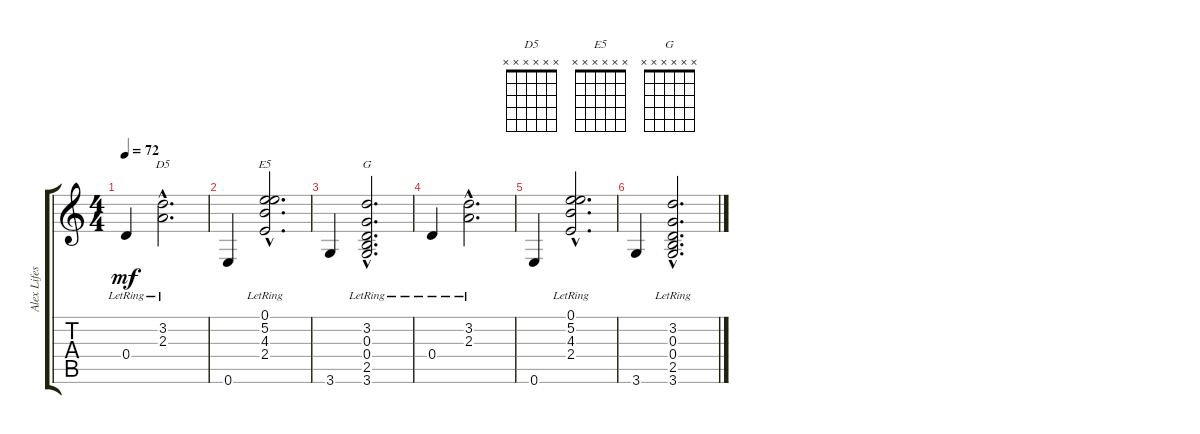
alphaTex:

\track ("Alex Lifeson 2" "Alex Lifes") {instrument overdrivenguitar}
\staff {score tabs}
\tuning (E4 B3 G3 D3 A2 E2) {hide}
\chord ("D5" x x x x x x) {firstfret 0}
\chord ("E5" x x x x x x) {firstfret 0}
\chord ("G" x x x x x x) {firstfret 0}
\ts (4 4)
\tempo 72
\clef g2
\ks c
0.4{lr}.4{dy mf} (3.2{hac lr} 2.3{hac lr}).2{d ch "D5"} |
0.6.4 (0.1{hac lr} 5.2{hac lr} 4.3{hac lr} 2.4{hac lr}).2{d ch "E5"} |
3.6.4 (3.2{hac lr} 0.3{hac lr} 0.4{hac lr} 2.5{hac} 3.6{hac}).2{d ch "G"} |
0.4{lr}.4 (3.2{hac lr} 2.3{hac lr}).2{d} |
0.6.4 (0.1{hac lr} 5.2{hac lr} 4.3{hac lr} 2.4{hac lr}).2{d} |
3.6.4 (3.2{hac lr} 0.3{hac lr} 0.4{hac lr} 2.5{hac} 3.6{hac}).2{d}
